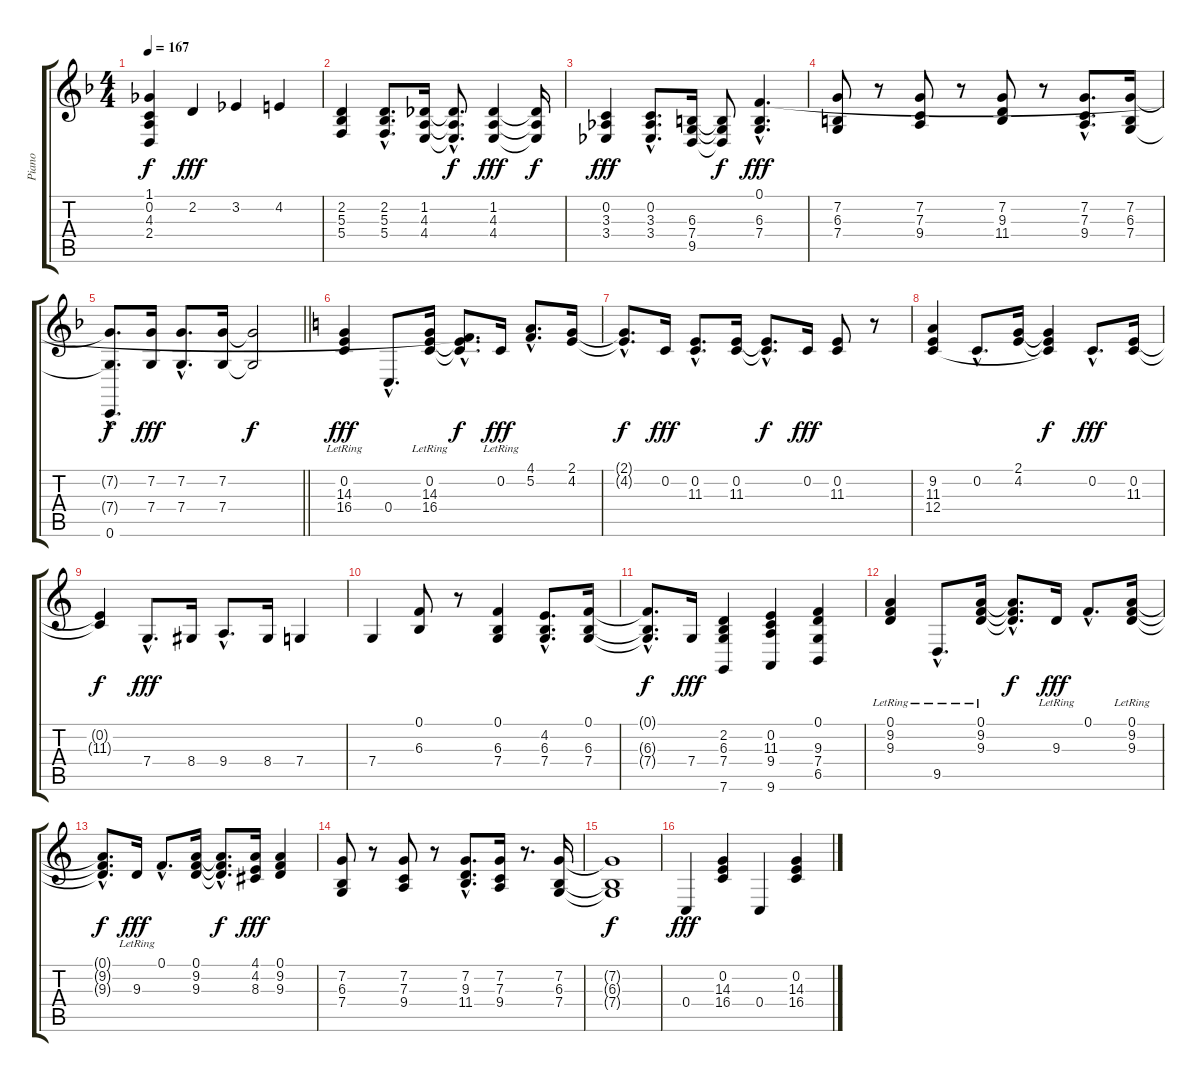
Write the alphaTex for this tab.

\track ("Piano " "Piano ") {instrument honkytonkpiano}
\staff {score tabs}
\tuning (F4 C4 F3 C3 F2 C2) {hide}
\ts (4 4)
\tempo 167
\clef g2
\ks f
(1.1{t} 0.2{t} 4.3{t} 2.4{t}).4{dy f} 2.2.4{dy fff} 3.2.4 4.2.4 |
(2.2 5.3 5.4).4 (2.2{hac} 5.3{hac} 5.4{hac}).8{d} (1.2 4.3 4.4).16 (1.2{hac t} 4.3{hac t} 4.4{hac t}).8{d dy f} (1.2 4.3 4.4).4{dy fff} (1.2{t} 4.3{t} 4.4{t}).16{dy f} |
(0.2 3.3 3.4).4{dy fff} (0.2{hac} 3.3{hac} 3.4{hac}).8{d} (6.3 7.4 9.5).16 (6.3{t} 7.4{t} 9.5{t}).8{dy f} (0.1{hac} 6.3{hac} 7.4{hac}).4{d dy fff} |
(7.2 6.3 7.4).8 r.8 (7.2 7.3 9.4).8 r.8 (7.2 9.3 11.4).8 r.8 (7.2{hac} 7.3{hac} 9.4{hac}).8{d} (7.2 6.3 7.4).16 |
\barLineRight lightlight
(7.2{hac t} 7.4{hac t} 0.6{hac}).8{d dy f} (7.2 7.4).16{dy fff} (7.2{hac} 7.4{hac}).8{d} (7.2 7.4).16 (7.2{t} 7.4{t}).2{dy f} |
\ks c
(0.2{lr} 14.3{lr} 16.4{lr}).4{dy fff} 0.4{hac}.8{d} (0.2{lr} 14.3{lr} 16.4{lr}).16 (0.1{hac t} 0.2{hac t} 16.4{hac t}).8{d dy f} 0.2{lr}.16{dy fff} (4.1{hac} 5.2{hac}).8{d} (2.1 4.2).16 |
(2.1{hac t} 4.2{hac t}).8{d dy f} 0.2.16{dy fff} (0.2{hac} 11.3{hac}).8{d} (0.2 11.3).16 (0.2{hac t} 11.3{hac t}).8{d dy f} 0.2.16{dy fff} (0.2 11.3).8 r.8 |
(9.2 11.3 12.4).4 0.2{hac}.8{d} (2.1 4.2).16 (2.1{t} 4.2{t} 12.4{t}).4{dy f} 0.2{hac}.8{d dy fff} (0.2 11.3).16 |
(0.2{t} 11.3{t}).4{dy f} 7.4{hac}.8{d dy fff} 8.4.16 9.4{hac}.8{d} 8.4.16 7.4.4 |
7.4.4 (0.1 6.3).8 r.8 (0.1 6.3 7.4).4 (4.2{hac} 6.3{hac} 7.4{hac}).8{d} (0.1 6.3 7.4).16 |
(0.1{hac t} 6.3{hac t} 7.4{hac t}).8{d dy f} 7.4.16{dy fff} (2.2 6.3 7.4 7.6).4 (0.2 11.3 9.4 9.6).4 (0.1 9.3 7.4 6.5).4 |
(0.1{lr} 9.2{lr} 9.3{lr}).4 9.5{hac lr}.8{d} (0.1{lr} 9.2{lr} 9.3).16 (0.1{hac t} 9.2{hac t} 9.3{hac t}).8{d dy f} 9.3{lr}.16{dy fff} 0.1{hac}.8{d} (0.1{lr} 9.2{lr} 9.3).16 |
(0.1{hac t} 9.2{hac t} 9.3{hac t}).8{d dy f} 9.3{lr}.16{dy fff} 0.1{hac}.8{d} (0.1 9.2 9.3).16 (0.1{hac t} 9.2{hac t} 9.3{hac t}).8{d dy f} (4.1 4.2 8.3).16{dy fff} (0.1 9.2 9.3).4 |
(7.2 6.3 7.4).8 r.8 (7.2 7.3 9.4).8 r.8 (7.2{hac} 9.3{hac} 11.4{hac}).8{d} (7.2 7.3 9.4).16 r.8{d} (7.2 6.3 7.4).16 |
(7.2{t} 6.3{t} 7.4{t}).1{dy f} |
0.4.4{dy fff} (0.2 14.3 16.4).4 0.4.4 (0.2 14.3 16.4).4
